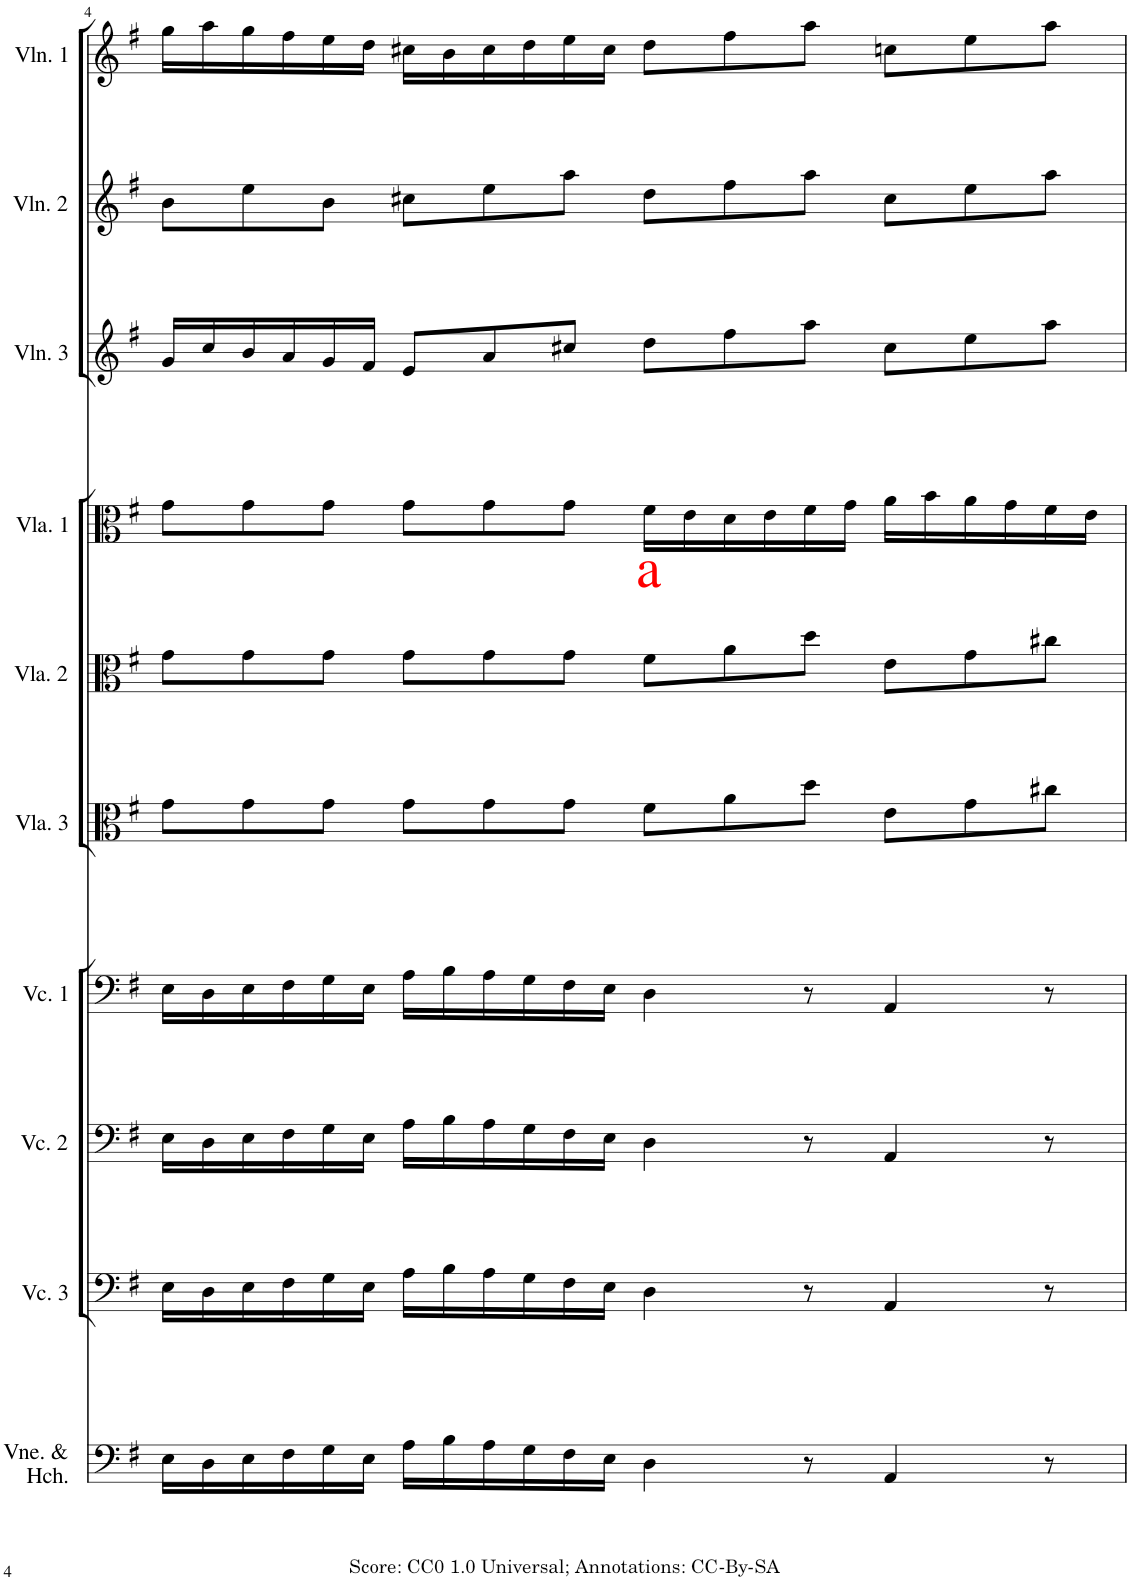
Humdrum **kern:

**kern	**kern	**kern	**kern	**kern	**kern	**kern	**text	**kern	**kern	**kern
*part10	*part9	*part8	*part7	*part6	*part5	*part4	*part4	*part3	*part2	*part1
*staff10	*staff9	*staff8	*staff7	*staff6	*staff5	*staff4	*staff4	*staff3	*staff2	*staff1
*I"Violone &amp; Harpsichord	*I"Violoncello 3	*I"Violoncello 2	*I"Violoncello 1	*I"Viola 3	*I"Viola 2	*I"Viola 1	*	*I"Violin 3	*I"Violin 2	*I"Violin 1
*I'Vne. &amp; Hch.	*I'Vc. 3	*I'Vc. 2	*I'Vc. 1	*I'Vla. 3	*I'Vla. 2	*I'Vla. 1	*	*I'Vln. 3	*I'Vln. 2	*I'Vln. 1
!!LO:PB:g=z
*clefF4	*clefF4	*clefF4	*clefF4	*clefC3	*clefC3	*clefC3	*	*clefG2	*clefG2	*clefG2
*k[f#]	*k[f#]	*k[f#]	*k[f#]	*k[f#]	*k[f#]	*k[f#]	*	*k[f#]	*k[f#]	*k[f#]
*M12/8	*M12/8	*M12/8	*M12/8	*M12/8	*M12/8	*M12/8	*	*M12/8	*M12/8	*M12/8
=4	=4	=4	=4	=4	=4	=4	=4	=4	=4	=4
16E\LL	16E\LL	16E\LL	16E\LL	8g\L	8g\L	8g\L	.	16g/LL	8b\L	16gg\LL
16D\	16D\	16D\	16D\	.	.	.	.	16cc/	.	16aa\
16E\	16E\	16E\	16E\	8g\	8g\	8g\	.	16b/	8ee\	16gg\
16F#\	16F#\	16F#\	16F#\	.	.	.	.	16a/	.	16ff#\
16G\	16G\	16G\	16G\	8g\J	8g\J	8g\J	.	16g/	8b\J	16ee\
16E\JJ	16E\JJ	16E\JJ	16E\JJ	.	.	.	.	16f#/JJ	.	16dd\JJ
16A\LL	16A\LL	16A\LL	16A\LL	8g\L	8g\L	8g\L	.	8e/L	8cc#X\L	16cc#X\LL
16B\	16B\	16B\	16B\	.	.	.	.	.	.	16b\
16A\	16A\	16A\	16A\	8g\	8g\	8g\	.	8a/	8ee\	16cc#\
16G\	16G\	16G\	16G\	.	.	.	.	.	.	16dd\
16F#\	16F#\	16F#\	16F#\	8g\J	8g\J	8g\J	.	8cc#X/J	8aa\J	16ee\
16E\JJ	16E\JJ	16E\JJ	16E\JJ	.	.	.	.	.	.	16cc#\JJ
!	!	!	!	!	!	!	!LO:LY:b:color=#FF0000	!	!	!
4D\	4D\	4D\	4D\	8f#\L	8f#\L	16f#\LL	a	8dd\L	8dd\L	8dd\L
.	.	.	.	.	.	16e\	.	.	.	.
.	.	.	.	8a\	8a\	16d\	.	8ff#\	8ff#\	8ff#\
.	.	.	.	.	.	16e\	.	.	.	.
8r	8r	8r	8r	8dd\J	8dd\J	16f#\	.	8aa\J	8aa\J	8aa\J
.	.	.	.	.	.	16g\JJ	.	.	.	.
4AA/	4AA/	4AA/	4AA/	8e\L	8e\L	16a\LL	.	8cc#\L	8cc#\L	8ccn\L
.	.	.	.	.	.	16b\	.	.	.	.
.	.	.	.	8g\	8g\	16a\	.	8ee\	8ee\	8ee\
.	.	.	.	.	.	16g\	.	.	.	.
8r	8r	8r	8r	8cc#X\J	8cc#X\J	16f#\	.	8aa\J	8aa\J	8aa\J
.	.	.	.	.	.	16e\JJ	.	.	.	.
=	=	=	=	=	=	=	=	=	=	=
*-	*-	*-	*-	*-	*-	*-	*-	*-	*-	*-
